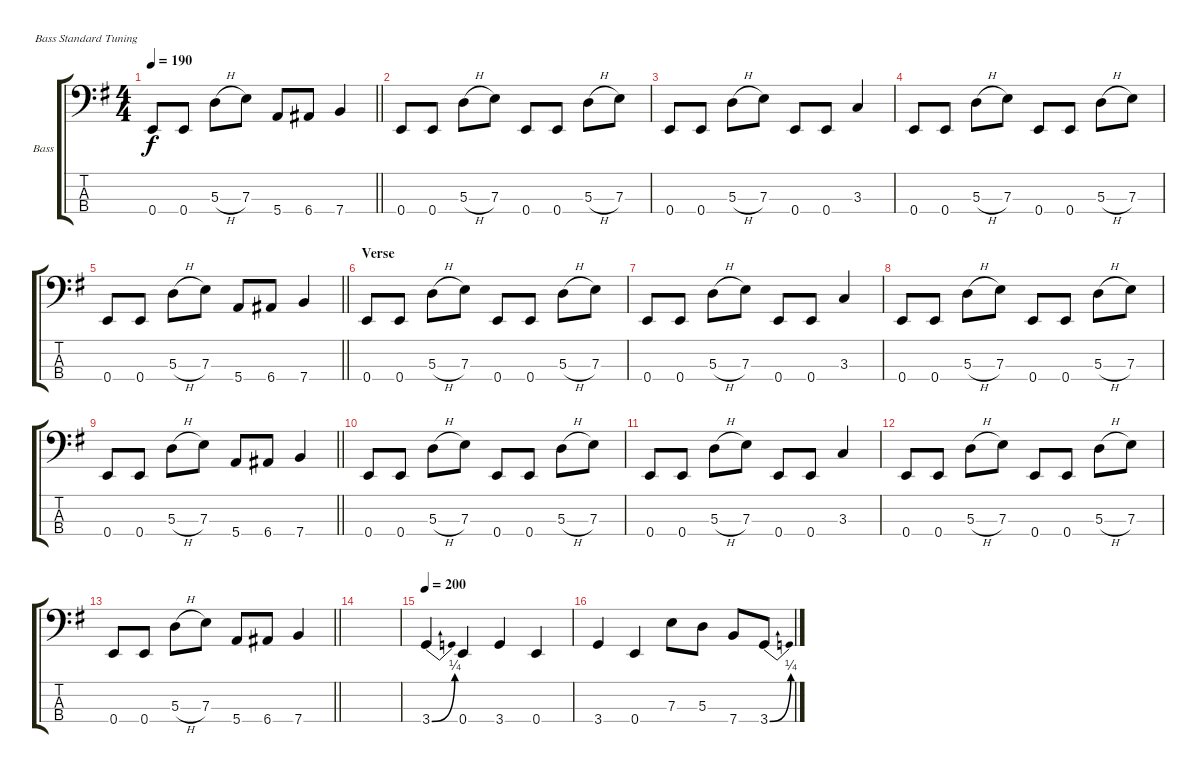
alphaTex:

\bracketExtendMode groupsimilarinstruments
\firstSystemTrackNameOrientation horizontal
\otherSystemsTrackNameOrientation horizontal
\track ("Bass" "Bass") {instrument electricbassfinger}
\staff {score tabs}
\tuning (G2 D2 A1 E1)
\ts (4 4)
\tempo 190
\clef f4
\scale
0.354839
\barLineRight lightlight
\ks g
0.4.8{dy f} 0.4.8 5.3{h}.8 7.3.8 5.4.8 6.4.8 7.4.4 |
\scale
0.322581 0.4.8 0.4.8 5.3{h}.8 7.3.8 0.4.8 0.4.8 5.3{h}.8 7.3.8 |
\scale
0.308642 0.4.8 0.4.8 5.3{h}.8 7.3.8 0.4.8 0.4.8 3.3.4 |
\scale
0.329218 0.4.8 0.4.8 5.3{h}.8 7.3.8 0.4.8 0.4.8 5.3{h}.8 7.3.8 |
\scale
0.36214
\barLineRight lightlight
0.4.8 0.4.8 5.3{h}.8 7.3.8 5.4.8 6.4.8 7.4.4 |
\section ("" "Verse")
\scale
0.340426 0.4.8 0.4.8 5.3{h}.8 7.3.8 0.4.8 0.4.8 5.3{h}.8 7.3.8 |
\scale
0.319149 0.4.8 0.4.8 5.3{h}.8 7.3.8 0.4.8 0.4.8 3.3.4 |
\scale
0.340426 0.4.8 0.4.8 5.3{h}.8 7.3.8 0.4.8 0.4.8 5.3{h}.8 7.3.8 |
\scale
0.36214
\barLineRight lightlight
0.4.8 0.4.8 5.3{h}.8 7.3.8 5.4.8 6.4.8 7.4.4 |
\scale
0.329218 0.4.8 0.4.8 5.3{h}.8 7.3.8 0.4.8 0.4.8 5.3{h}.8 7.3.8 |
\scale
0.308642 0.4.8 0.4.8 5.3{h}.8 7.3.8 0.4.8 0.4.8 3.3.4 |
\scale
0.40201 0.4.8 0.4.8 5.3{h}.8 7.3.8 0.4.8 0.4.8 5.3{h}.8 7.3.8 |
\scale
0.442211
\barLineRight lightlight
0.4.8 0.4.8 5.3{h}.8 7.3.8 5.4.8 6.4.8 7.4.4 |
\scale
0.155779 |
\tempo 200
\scale
0.315789 3.4{be (bend 0 0 60 1)}.4 0.4.4 3.4.4 0.4.4 |
\scale
0.368421 3.4.4 0.4.4 7.3.8 5.3.8 7.4.8 3.4{be (bend 0 0 60 1)}.8
